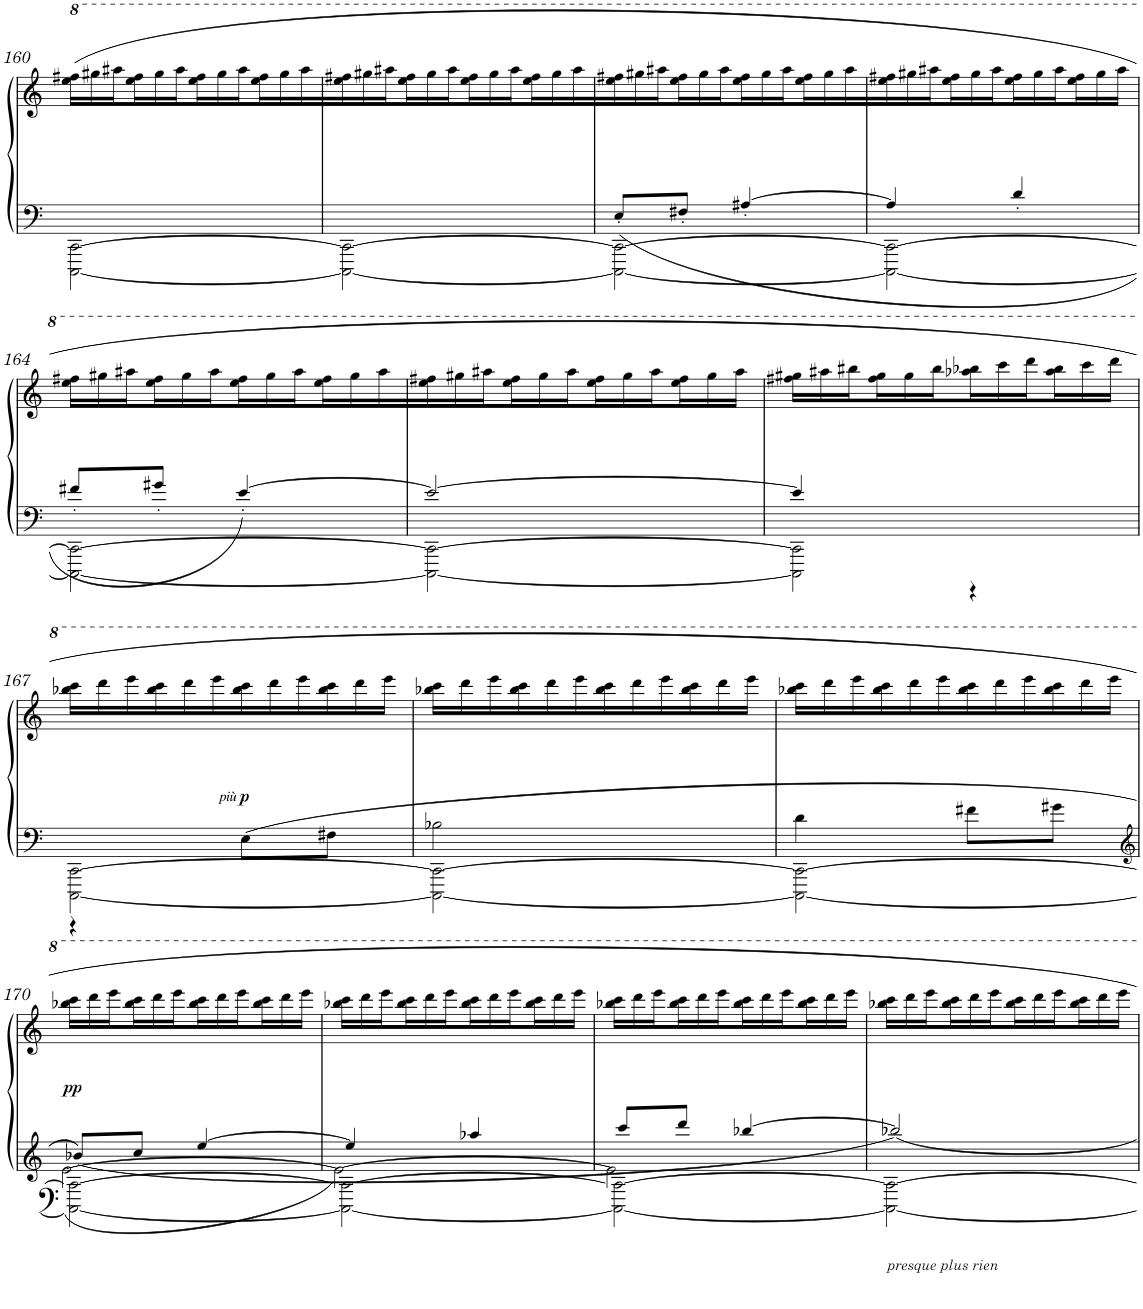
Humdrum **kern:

**kern	**kern	**dynam
*part1	*part1	*part1
*staff2	*staff1	*staff1/2
*I"Piano	*	*
*I'Pno	*	*
!!LO:PB:g=z
*clefF4	*clefG2	*
*k[]	*k[]	*
*M2/4	*M2/4	*
*	*Xtuplet	*
=160	=160	=160
[<2CCC\ [2CC\	24eee\ 24fff#X\LL	.
.	24ggg#X\	.
.	24aaa#X\J	.
.	24eee\ 24fff#\L	.
.	24ggg#\	.
.	24aaa#\J	.
.	24eee\ 24fff#\L	.
.	24ggg#\	.
.	24aaa#\J	.
.	24eee\ 24fff#\L	.
.	24ggg#\	.
.	24aaa#\	.
=161	=161	=161
2CCC\_ 2CC\_	24eee\ 24fff#X\	.
.	24ggg#X\	.
.	24aaa#X\J	.
.	24eee\ 24fff#\L	.
.	24ggg#\	.
.	24aaa#\J	.
.	24eee\ 24fff#\L	.
.	24ggg#\	.
.	24aaa#\J	.
.	24eee\ 24fff#\L	.
.	24ggg#\	.
.	24aaa#\	.
=162	=162	=162
*^	*	*
2CCC\_ 2CC\_	8E'</L	24eee\ 24fff#X\	.
.	.	24ggg#X\	.
.	.	24aaa#X\J	.
.	8F#X'</J	24eee\ 24fff#\L	.
.	.	24ggg#\	.
.	.	24aaa#\J	.
.	[>4A#X'</	24eee\ 24fff#\L	.
.	.	24ggg#\	.
.	.	24aaa#\J	.
.	.	24eee\ 24fff#\L	.
.	.	24ggg#\	.
.	.	24aaa#\	.
=163	=163	=163	=163
2CCC\_ 2CC\_	4A#/]	24eee\ 24fff#X\	.
.	.	24ggg#X\	.
.	.	24aaa#X\J	.
.	.	24eee\ 24fff#\L	.
.	.	24ggg#\	.
.	.	24aaa#\J	.
.	4d'</	24eee\ 24fff#\L	.
.	.	24ggg#\	.
.	.	24aaa#\J	.
.	.	24eee\ 24fff#\L	.
.	.	24ggg#\	.
.	.	24aaa#\JJ	.
!!LO:LB:g=z
=164	=164	=164	=164
2CCC\_ 2CC\_	8f#X'</L	24eee\ 24fff#X\LL	.
.	.	24ggg#X\	.
.	.	24aaa#X\J	.
.	8g#X'</J	24eee\ 24fff#\L	.
.	.	24ggg#\	.
.	.	24aaa#\J	.
.	[>4e'</	24eee\ 24fff#\L	.
.	.	24ggg#\	.
.	.	24aaa#\J	.
.	.	24eee\ 24fff#\L	.
.	.	24ggg#\	.
.	.	24aaa#\	.
=165	=165	=165	=165
2CCC\_ 2CC\_	2e/_	24eee\ 24fff#X\	.
.	.	24ggg#X\	.
.	.	24aaa#X\J	.
.	.	24eee\ 24fff#\L	.
.	.	24ggg#\	.
.	.	24aaa#\J	.
.	.	24eee\ 24fff#\L	.
.	.	24ggg#\	.
.	.	24aaa#\J	.
.	.	24eee\ 24fff#\L	.
.	.	24ggg#\	.
.	.	24aaa#\JJ	.
=166	=166	=166	=166
2CCC\] 2CC\]	4e/]	24fff#X\ 24ggg#X\LL	.
.	.	24aaa#X\	.
.	.	24bbb#X\J	.
.	.	24fff#\ 24ggg#\L	.
.	.	24ggg#\	.
.	.	24bbb#\J	.
.	4r	24aaa-X\ 24bbb-X\L	.
.	.	24cccc\	.
.	.	24dddd\J	.
.	.	24aaa-\ 24bbb-\L	.
.	.	24cccc\	.
.	.	24dddd\JJ	.
!!LO:LB:g=z
=167	=167	=167	=167
[<2CCC\ [>2CC\	4r	24bbb-X\ 24cccc\LL	.
.	.	24dddd\	.
.	.	24eeee\	.
.	.	24bbb-\ 24cccc\	.
.	.	24dddd\	.
.	.	24eeee\	.
!	!	!	!LO:DY:a=2
!	!	!	!LO:DY:n=1:a=2
.	8E\L	24bbb-\ 24cccc\	other-dynamics p
.	.	24dddd\	.
.	.	24eeee\	.
.	8F#X\J	24bbb-\ 24cccc\	.
.	.	24dddd\	.
.	.	24eeee\JJ	.
=168	=168	=168	=168
2CCC\_ 2CC\_	2B-X\	24bbb-X\ 24cccc\LL	.
.	.	24dddd\	.
.	.	24eeee\	.
.	.	24bbb-\ 24cccc\	.
.	.	24dddd\	.
.	.	24eeee\	.
.	.	24bbb-\ 24cccc\	.
.	.	24dddd\	.
.	.	24eeee\	.
.	.	24bbb-\ 24cccc\	.
.	.	24dddd\	.
.	.	24eeee\JJ	.
=169	=169	=169	=169
2CCC\_ 2CC\_	4d\	24bbb-X\ 24cccc\LL	.
.	.	24dddd\	.
.	.	24eeee\	.
.	.	24bbb-\ 24cccc\	.
.	.	24dddd\	.
.	.	24eeee\	.
.	8f#X\L	24bbb-\ 24cccc\	.
.	.	24dddd\	.
.	.	24eeee\	.
.	8g#X\J	24bbb-\ 24cccc\	.
.	.	24dddd\	.
.	.	24eeee\JJ	.
*v	*v	*	*
!!LO:LB:g=z
=170	=170	=170
*clefG2	*	*
*^	*	*
*	*^	*	*
*	*	*^	*	*
!	!	!	!	!	!LO:DY:b
2CCC_ 2CC_	8b-X/L	[<2AA\ [>2A\	[>2e\	24bbb-X\ 24cccc\LL	pp
.	.	.	.	24dddd\	.
.	.	.	.	24eeee\J	.
.	8cc/J	.	.	24bbb-\ 24cccc\L	.
.	.	.	.	24dddd\	.
.	.	.	.	24eeee\J	.
.	[4ee/	.	.	24bbb-\ 24cccc\L	.
.	.	.	.	24dddd\	.
.	.	.	.	24eeee\J	.
.	.	.	.	24bbb-\ 24cccc\L	.
.	.	.	.	24dddd\	.
.	.	.	.	24eeee\JJ	.
=171	=171	=171	=171	=171	=171
2CCC_ 2CC_	4ee/]	2AA\_ 2A\_	2e\_	24bbb-X\ 24cccc\LL	.
.	.	.	.	24dddd\	.
.	.	.	.	24eeee\J	.
.	.	.	.	24bbb-\ 24cccc\L	.
.	.	.	.	24dddd\	.
.	.	.	.	24eeee\J	.
.	4aa-X/	.	.	24bbb-\ 24cccc\L	.
.	.	.	.	24dddd\	.
.	.	.	.	24eeee\J	.
.	.	.	.	24bbb-\ 24cccc\L	.
.	.	.	.	24dddd\	.
.	.	.	.	24eeee\JJ	.
=172	=172	=172	=172	=172	=172
2CCC_ 2CC_	8ccc/L	2AA\_ 2A\_	2e\]	24bbb-X\ 24cccc\LL	.
.	.	.	.	24dddd\	.
.	.	.	.	24eeee\J	.
.	8ddd/J	.	.	24bbb-\ 24cccc\L	.
.	.	.	.	24dddd\	.
.	.	.	.	24eeee\J	.
.	[4bb-X/	.	.	24bbb-\ 24cccc\L	.
.	.	.	.	24dddd\	.
.	.	.	.	24eeee\J	.
.	.	.	.	24bbb-\ 24cccc\L	.
.	.	.	.	24dddd\	.
.	.	.	.	24eeee\JJ	.
*	*	*v	*v	*	*
=173	=173	=173	=173	=173
!LO:TX:b:i:t=presque plus rien	!	!	!	!
2CCC_ 2CC_	2bb-X/]	2AA\_ 2A\_	24bbb-X\ 24cccc\LL	.
.	.	.	24dddd\	.
.	.	.	24eeee\J	.
.	.	.	24bbb-\ 24cccc\L	.
.	.	.	24dddd\	.
.	.	.	24eeee\J	.
.	.	.	24bbb-\ 24cccc\L	.
.	.	.	24dddd\	.
.	.	.	24eeee\J	.
.	.	.	24bbb-\ 24cccc\L	.
.	.	.	24dddd\	.
.	.	.	24eeee\JJ	.
*v	*v	*v	*	*
=	=	=
*-	*-	*-
